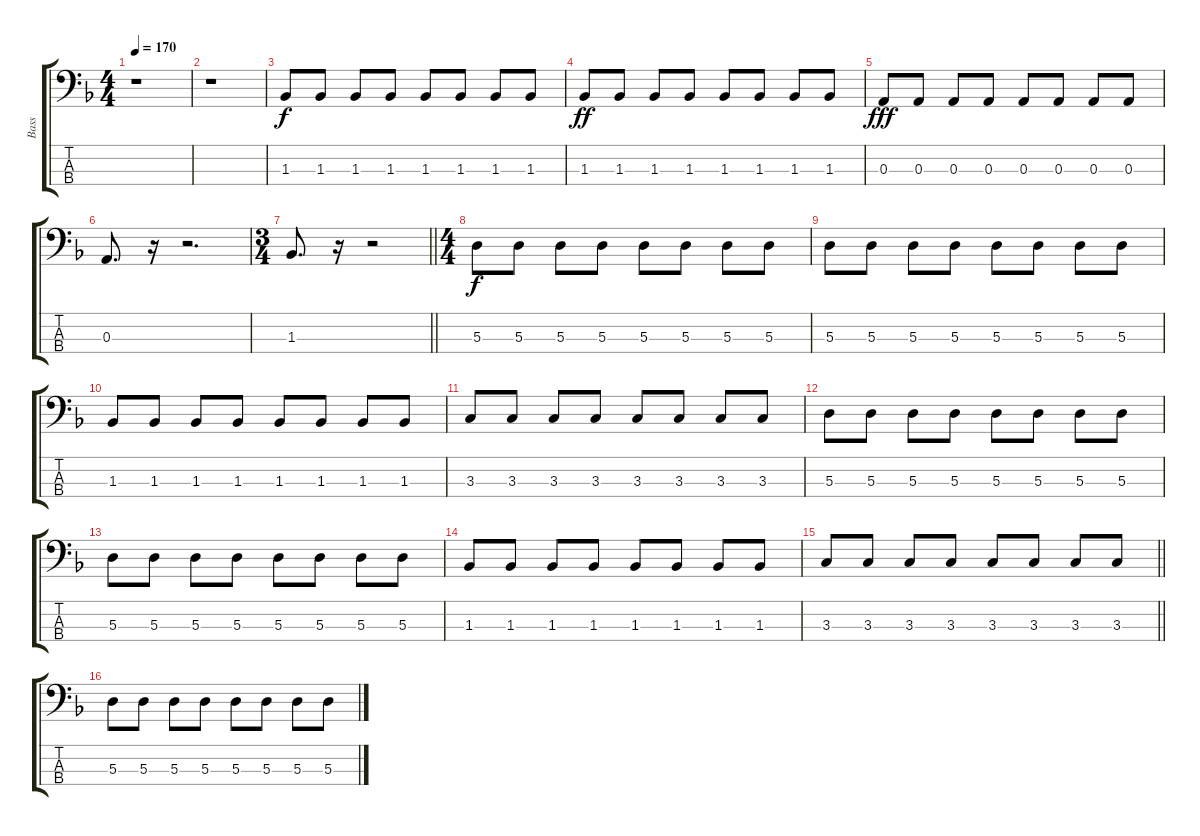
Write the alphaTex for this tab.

\track ("Bass" "Bass") {instrument electricbassfinger}
\staff {score tabs}
\tuning (G2 D2 A1 E1) {hide}
\ts (4 4)
\tempo 170
\clef f4
\ks f
r.1{dy f} |
r.1 |
1.3.8 1.3.8 1.3.8 1.3.8 1.3.8 1.3.8 1.3.8 1.3.8 |
1.3.8{dy ff} 1.3.8 1.3.8 1.3.8 1.3.8 1.3.8 1.3.8 1.3.8 |
0.3.8{dy fff} 0.3.8 0.3.8 0.3.8 0.3.8 0.3.8 0.3.8 0.3.8 |
0.3.8{d} r.16 r.2{d} |
\ts (3 4)
\barLineRight lightlight
1.3.8{d} r.16 r.2 |
\ts (4 4)
5.3.8{dy f} 5.3.8 5.3.8 5.3.8 5.3.8 5.3.8 5.3.8 5.3.8 |
5.3.8 5.3.8 5.3.8 5.3.8 5.3.8 5.3.8 5.3.8 5.3.8 |
1.3.8 1.3.8 1.3.8 1.3.8 1.3.8 1.3.8 1.3.8 1.3.8 |
3.3.8 3.3.8 3.3.8 3.3.8 3.3.8 3.3.8 3.3.8 3.3.8 |
5.3.8 5.3.8 5.3.8 5.3.8 5.3.8 5.3.8 5.3.8 5.3.8 |
5.3.8 5.3.8 5.3.8 5.3.8 5.3.8 5.3.8 5.3.8 5.3.8 |
1.3.8 1.3.8 1.3.8 1.3.8 1.3.8 1.3.8 1.3.8 1.3.8 |
\barLineRight lightlight
3.3.8 3.3.8 3.3.8 3.3.8 3.3.8 3.3.8 3.3.8 3.3.8 |
5.3.8 5.3.8 5.3.8 5.3.8 5.3.8 5.3.8 5.3.8 5.3.8
